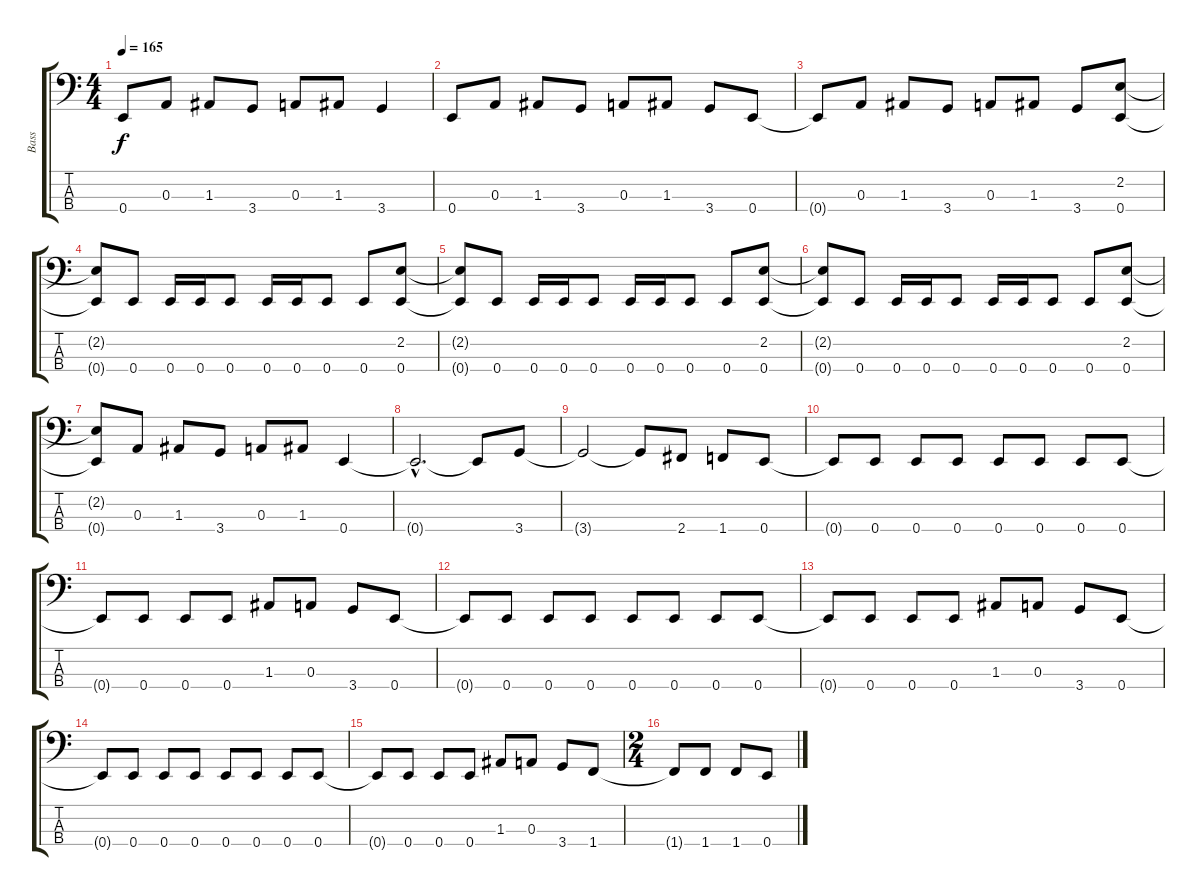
\track ("Bass" "Bass") {instrument electricbasspick}
\staff {score tabs}
\tuning (G2 D2 A1 E1) {hide}
\ts (4 4)
\tempo 165
\clef f4
\ks c
0.4{t}.8{dy f} 0.3.8 1.3.8 3.4.8 0.3.8 1.3.8 3.4.4 |
0.4.8 0.3.8 1.3.8 3.4.8 0.3.8 1.3.8 3.4.8 0.4.8 |
0.4{t}.8 0.3.8 1.3.8 3.4.8 0.3.8 1.3.8 3.4.8 (2.2 0.4).8 |
(2.2{t} 0.4{t}).8 0.4.8 0.4.16 0.4.16 0.4.8 0.4.16 0.4.16 0.4.8 0.4.8 (2.2 0.4).8 |
(2.2{t} 0.4{t}).8 0.4.8 0.4.16 0.4.16 0.4.8 0.4.16 0.4.16 0.4.8 0.4.8 (2.2 0.4).8 |
(2.2{t} 0.4{t}).8 0.4.8 0.4.16 0.4.16 0.4.8 0.4.16 0.4.16 0.4.8 0.4.8 (2.2 0.4).8 |
(2.2{t} 0.4{t}).8 0.3.8 1.3.8 3.4.8 0.3.8 1.3.8 0.4.4 |
0.4{hac t}.2{d} 0.4{t}.8 3.4.8 |
3.4{t}.2 3.4{t}.8 2.4.8 1.4.8 0.4.8 |
0.4{t}.8 0.4.8 0.4.8 0.4.8 0.4.8 0.4.8 0.4.8 0.4.8 |
0.4{t}.8 0.4.8 0.4.8 0.4.8 1.3.8 0.3.8 3.4.8 0.4.8 |
0.4{t}.8 0.4.8 0.4.8 0.4.8 0.4.8 0.4.8 0.4.8 0.4.8 |
0.4{t}.8 0.4.8 0.4.8 0.4.8 1.3.8 0.3.8 3.4.8 0.4.8 |
0.4{t}.8 0.4.8 0.4.8 0.4.8 0.4.8 0.4.8 0.4.8 0.4.8 |
0.4{t}.8 0.4.8 0.4.8 0.4.8 1.3.8 0.3.8 3.4.8 1.4.8 |
\ts (2 4)
1.4{t}.8 1.4.8 1.4.8 0.4.8
